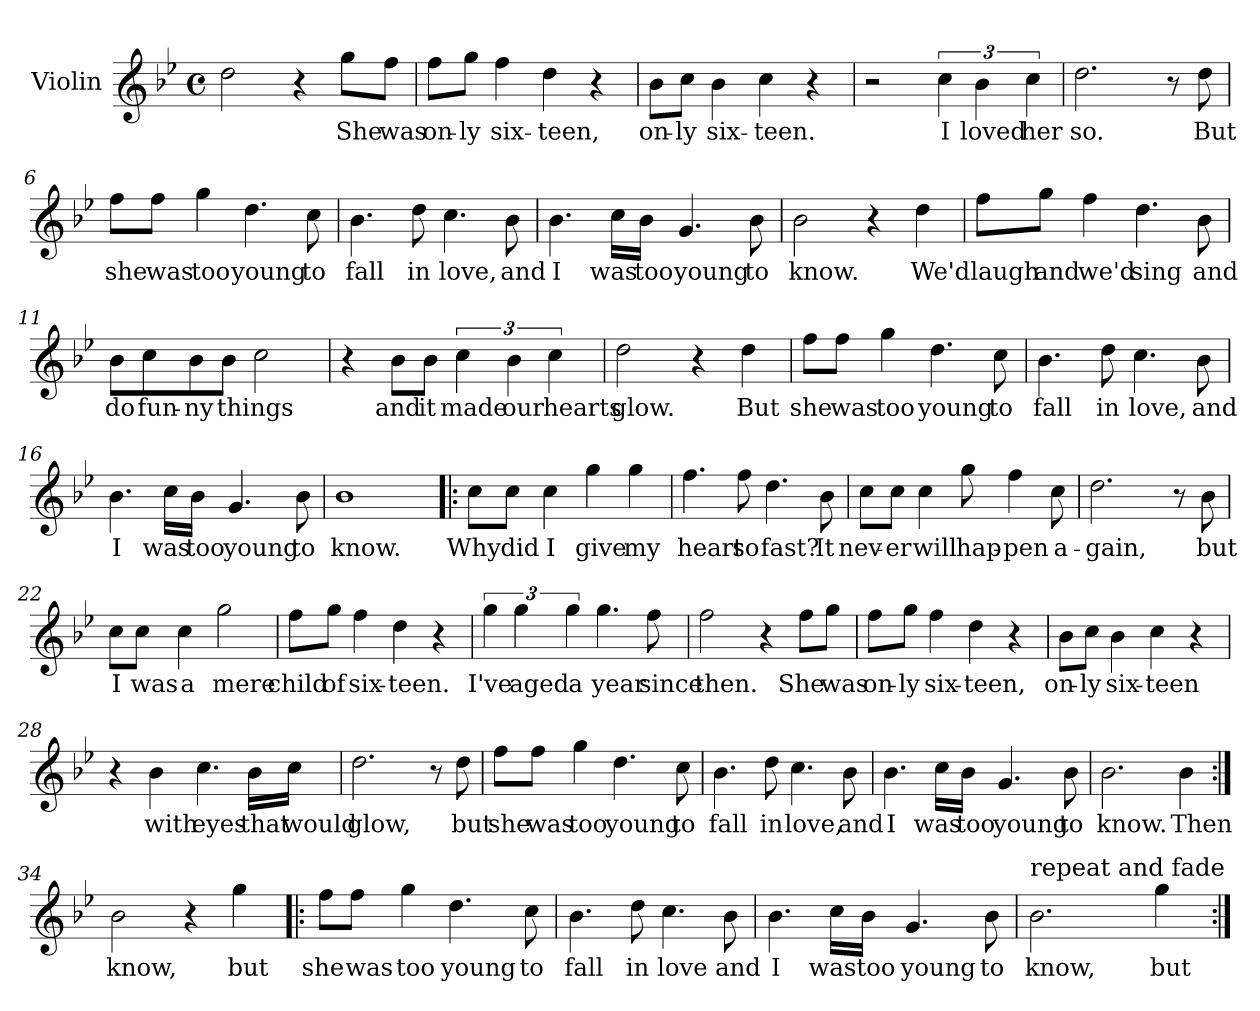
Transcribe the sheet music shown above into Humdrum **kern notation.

**kern	**text
*part1	*part1
*staff1	*staff1
*I"Violin	*
*I'Vln	*
*clefG2	*
*k[b-e-]	*
*B-:	*
*M4/4	*
*met(c)	*
=1	=1
2dd\	.
4r	.
8gg\L	She
8ff\J	was
=2	=2
8ff\L	on-
8gg\J	-ly
4ff\	six-
4dd\	-teen,
4r	.
=3	=3
8b-\L	on-
8cc\J	-ly
4b-\	six-
4cc\	-teen.
4r	.
=4	=4
2r	.
6cc\	I
6b-\	loved
6cc\	her
=5	=5
2.dd\	so.
8r	.
8dd\	But
!!LO:LB:g=z
=6	=6
8ff\L	she
8ff\J	was
4gg\	too
4.dd\	young
8cc\	to
=7	=7
4.b-\	fall
8dd\	in
4.cc\	love,
8b-\	and
=8	=8
4.b-\	I
16cc\LL	was
16b-\JJ	too
4.g/	young
8b-\	to
=9	=9
2b-\	know.
4r	.
4dd\	We'd
=10	=10
8ff\L	laugh
8gg\J	and
4ff\	we'd
4.dd\	sing
8b-\	and
!!LO:LB:g=z
=11	=11
8b-\L	do
8cc\	fun-
8b-\	-ny
8b-\J	things
2cc\	.
=12	=12
4r	.
8b-\L	and
8b-\J	it
6cc\	made
6b-\	our
6cc\	hearts
=13	=13
2dd\	glow.
4r	.
4dd\	But
=14	=14
8ff\L	she
8ff\J	was
4gg\	too
4.dd\	young
8cc\	to
=15	=15
4.b-\	fall
8dd\	in
4.cc\	love,
8b-\	and
!!LO:LB:g=z
=16	=16
4.b-\	I
16cc\LL	was
16b-\JJ	too
4.g/	young
8b-\	to
=17	=17
1b-	know.
=18!|:	=18!|:
8cc\L	Why
8cc\J	did
4cc\	I
4gg\	give
4gg\	my
=19	=19
4.ff\	heart
8ff\	so
4.dd\	fast?
8b-\	It
=20	=20
8cc\L	nev-
8cc\J	-er
4cc\	will
8gg\	hap-
4ff\	-pen
8cc\	a-
!!LO:LB:g=z
=21	=21
2.dd\	-gain,
8r	.
8b-\	but
=22	=22
8cc\L	I
8cc\J	was
4cc\	a
2gg\	mere
=23	=23
8ff\L	child
8gg\J	of
4ff\	six-
4dd\	-teen.
4r	.
=24	=24
6gg\	I've
6gg\	aged
6gg\	a
4.gg\	year
8ff\	since
=25	=25
2ff\	then.
4r	.
8ff\L	She
8gg\J	was
!!LO:LB:g=z
=26	=26
8ff\L	on-
8gg\J	-ly
4ff\	six-
4dd\	-teen,
4r	.
=27	=27
8b-\L	on-
8cc\J	-ly
4b-\	six-
4cc\	-teen
4r	.
=28	=28
4r	.
4b-\	with
4.cc\	eyes
16b-\LL	that
16cc\JJ	would
=29	=29
2.dd\	glow,
8r	.
8dd\	but
=30	=30
8ff\L	she
8ff\J	was
4gg\	too
4.dd\	young
8cc\	to
!!LO:LB:g=z
=31	=31
4.b-\	fall
8dd\	in
4.cc\	love,
8b-\	and
=32	=32
4.b-\	I
16cc\LL	was
16b-\JJ	too
4.g/	young
8b-\	to
=33	=33
2.b-\	know.
4b-\	Then
=34:|!	=34:|!
2b-\	know,
4r	.
4gg\	but
=35!|:	=35!|:
8ff\L	she
8ff\J	was
4gg\	too
4.dd\	young
8cc\	to
!!LO:LB:g=z
=36	=36
4.b-\	fall
8dd\	in
4.cc\	love
8b-\	and
=37	=37
4.b-\	I
16cc\LL	was
16b-\JJ	too
4.g/	young
8b-\	to
=38	=38
!LO:TX:a:t=repeat and fade	!
2.b-\	know,
4gg\	but
=:|!	=:|!
*-	*-
